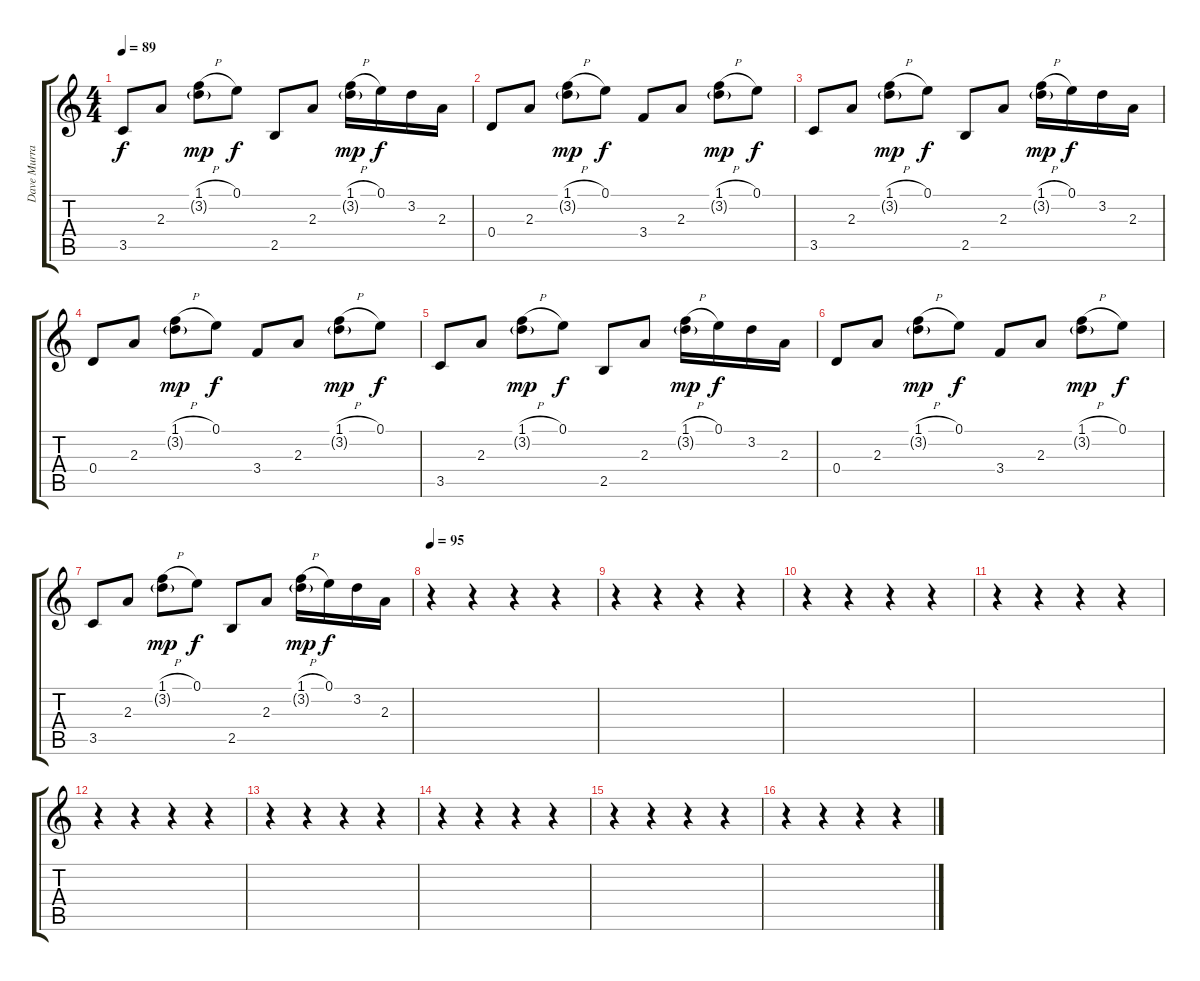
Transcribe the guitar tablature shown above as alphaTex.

\track ("Dave Murray" "Dave Murra") {instrument electricguitarjazz}
\staff {score tabs}
\tuning (E4 B3 G3 D3 A2 E2) {hide}
\ts (4 4)
\tempo 89
\clef g2
\ks c
3.5.8{dy f} 2.3.8 (1.1{h} 3.2{g}).8{dy mp} 0.1.8{dy f} 2.5.8 2.3.8 (1.1{h} 3.2{g}).16{dy mp} 0.1.16{dy f} 3.2.16 2.3.16 |
0.4.8 2.3.8 (1.1{h} 3.2{g}).8{dy mp} 0.1.8{dy f} 3.4.8 2.3.8 (1.1{h} 3.2{g}).8{dy mp} 0.1.8{dy f} |
3.5.8 2.3.8 (1.1{h} 3.2{g}).8{dy mp} 0.1.8{dy f} 2.5.8 2.3.8 (1.1{h} 3.2{g}).16{dy mp} 0.1.16{dy f} 3.2.16 2.3.16 |
0.4.8 2.3.8 (1.1{h} 3.2{g}).8{dy mp} 0.1.8{dy f} 3.4.8 2.3.8 (1.1{h} 3.2{g}).8{dy mp} 0.1.8{dy f} |
3.5.8 2.3.8 (1.1{h} 3.2{g}).8{dy mp} 0.1.8{dy f} 2.5.8 2.3.8 (1.1{h} 3.2{g}).16{dy mp} 0.1.16{dy f} 3.2.16 2.3.16 |
0.4.8 2.3.8 (1.1{h} 3.2{g}).8{dy mp} 0.1.8{dy f} 3.4.8 2.3.8 (1.1{h} 3.2{g}).8{dy mp} 0.1.8{dy f} |
3.5.8 2.3.8 (1.1{h} 3.2{g}).8{dy mp} 0.1.8{dy f} 2.5.8 2.3.8 (1.1{h} 3.2{g}).16{dy mp} 0.1.16{dy f} 3.2.16 2.3.16 |
\tempo 95
r.4 r.4 r.4 r.4 |
r.4 r.4 r.4 r.4 |
r.4 r.4 r.4 r.4 |
r.4 r.4 r.4 r.4 |
r.4 r.4 r.4 r.4 |
r.4 r.4 r.4 r.4 |
r.4 r.4 r.4 r.4 |
r.4 r.4 r.4 r.4 |
r.4 r.4 r.4 r.4
